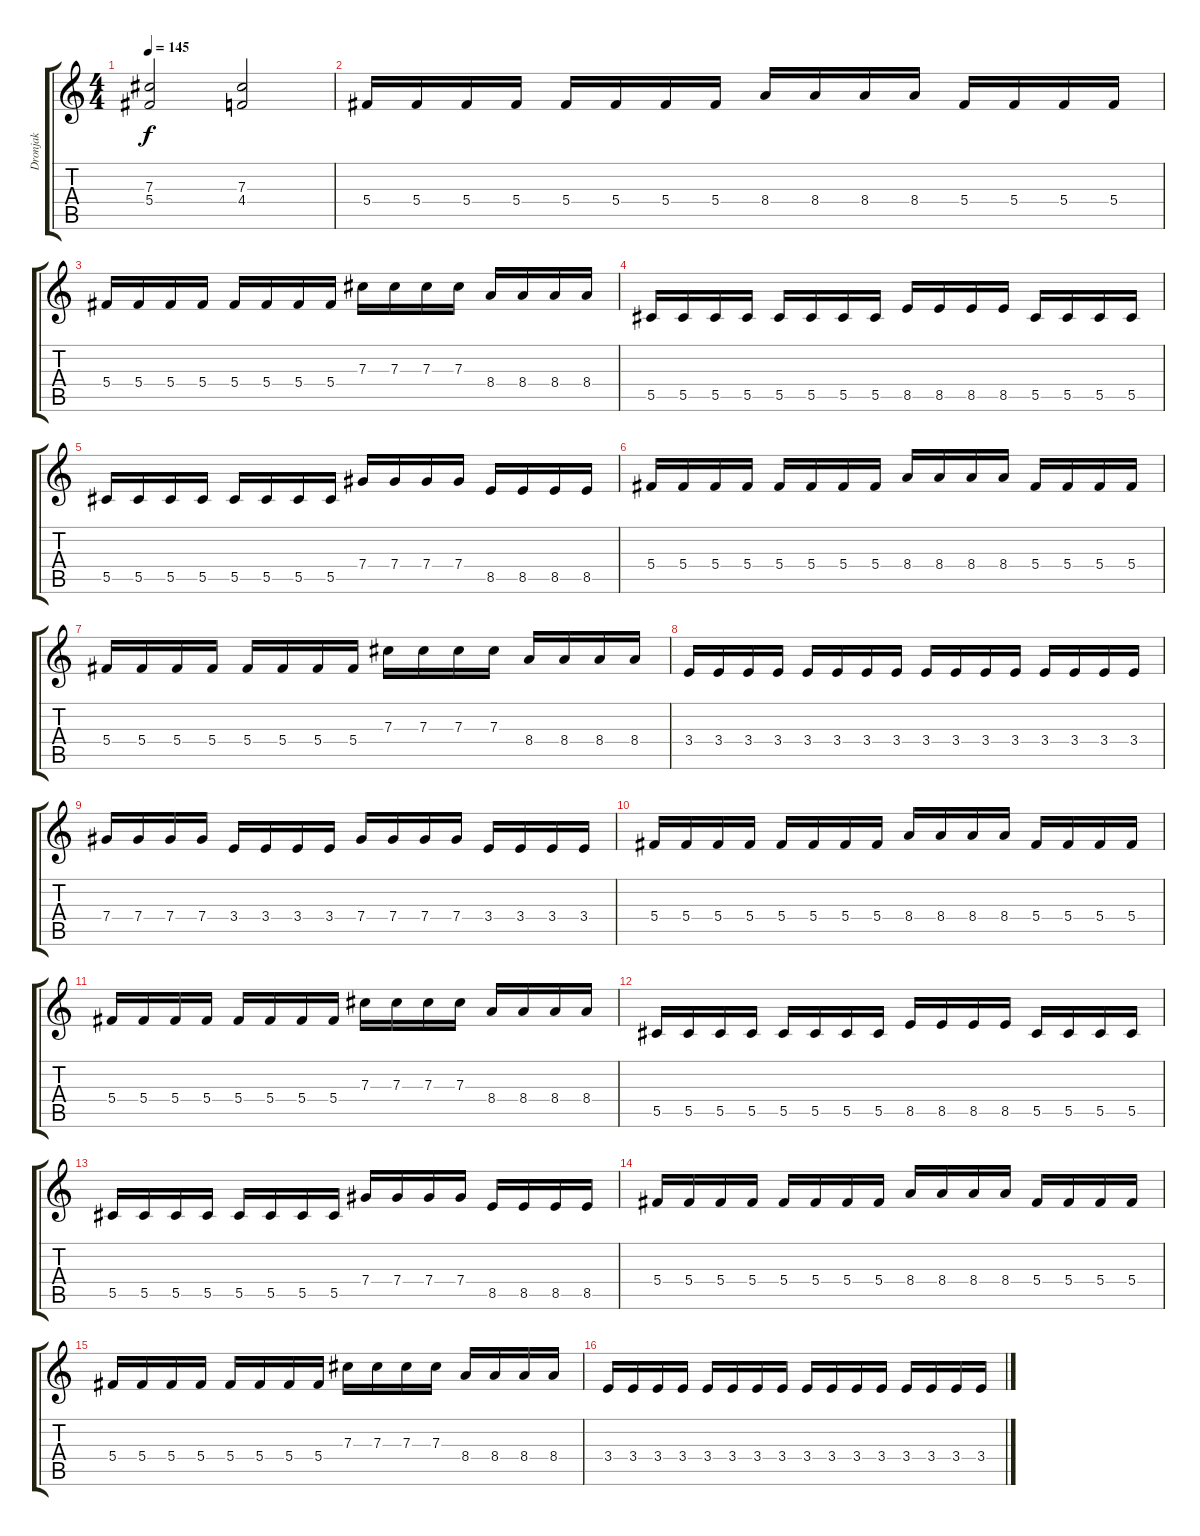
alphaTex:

\track ("Dronjak" "Dronjak") {instrument distortionguitar}
\staff {score tabs}
\tuning (Eb4 Bb3 Gb3 Db3 Ab2 Eb2) {hide}
\ts (4 4)
\tempo 145
\clef g2
\ks c
(7.3 5.4).2{dy f} (7.3 4.4).2 |
5.4.16 5.4.16 5.4.16 5.4.16 5.4.16 5.4.16 5.4.16 5.4.16 8.4.16 8.4.16 8.4.16 8.4.16 5.4.16 5.4.16 5.4.16 5.4.16 |
5.4.16 5.4.16 5.4.16 5.4.16 5.4.16 5.4.16 5.4.16 5.4.16 7.3.16 7.3.16 7.3.16 7.3.16 8.4.16 8.4.16 8.4.16 8.4.16 |
5.5.16 5.5.16 5.5.16 5.5.16 5.5.16 5.5.16 5.5.16 5.5.16 8.5.16 8.5.16 8.5.16 8.5.16 5.5.16 5.5.16 5.5.16 5.5.16 |
5.5.16 5.5.16 5.5.16 5.5.16 5.5.16 5.5.16 5.5.16 5.5.16 7.4.16 7.4.16 7.4.16 7.4.16 8.5.16 8.5.16 8.5.16 8.5.16 |
5.4.16 5.4.16 5.4.16 5.4.16 5.4.16 5.4.16 5.4.16 5.4.16 8.4.16 8.4.16 8.4.16 8.4.16 5.4.16 5.4.16 5.4.16 5.4.16 |
5.4.16 5.4.16 5.4.16 5.4.16 5.4.16 5.4.16 5.4.16 5.4.16 7.3.16 7.3.16 7.3.16 7.3.16 8.4.16 8.4.16 8.4.16 8.4.16 |
3.4.16 3.4.16 3.4.16 3.4.16 3.4.16 3.4.16 3.4.16 3.4.16 3.4.16 3.4.16 3.4.16 3.4.16 3.4.16 3.4.16 3.4.16 3.4.16 |
7.4.16 7.4.16 7.4.16 7.4.16 3.4.16 3.4.16 3.4.16 3.4.16 7.4.16 7.4.16 7.4.16 7.4.16 3.4.16 3.4.16 3.4.16 3.4.16 |
5.4.16 5.4.16 5.4.16 5.4.16 5.4.16 5.4.16 5.4.16 5.4.16 8.4.16 8.4.16 8.4.16 8.4.16 5.4.16 5.4.16 5.4.16 5.4.16 |
5.4.16 5.4.16 5.4.16 5.4.16 5.4.16 5.4.16 5.4.16 5.4.16 7.3.16 7.3.16 7.3.16 7.3.16 8.4.16 8.4.16 8.4.16 8.4.16 |
5.5.16 5.5.16 5.5.16 5.5.16 5.5.16 5.5.16 5.5.16 5.5.16 8.5.16 8.5.16 8.5.16 8.5.16 5.5.16 5.5.16 5.5.16 5.5.16 |
5.5.16 5.5.16 5.5.16 5.5.16 5.5.16 5.5.16 5.5.16 5.5.16 7.4.16 7.4.16 7.4.16 7.4.16 8.5.16 8.5.16 8.5.16 8.5.16 |
5.4.16 5.4.16 5.4.16 5.4.16 5.4.16 5.4.16 5.4.16 5.4.16 8.4.16 8.4.16 8.4.16 8.4.16 5.4.16 5.4.16 5.4.16 5.4.16 |
5.4.16 5.4.16 5.4.16 5.4.16 5.4.16 5.4.16 5.4.16 5.4.16 7.3.16 7.3.16 7.3.16 7.3.16 8.4.16 8.4.16 8.4.16 8.4.16 |
3.4.16 3.4.16 3.4.16 3.4.16 3.4.16 3.4.16 3.4.16 3.4.16 3.4.16 3.4.16 3.4.16 3.4.16 3.4.16 3.4.16 3.4.16 3.4.16
